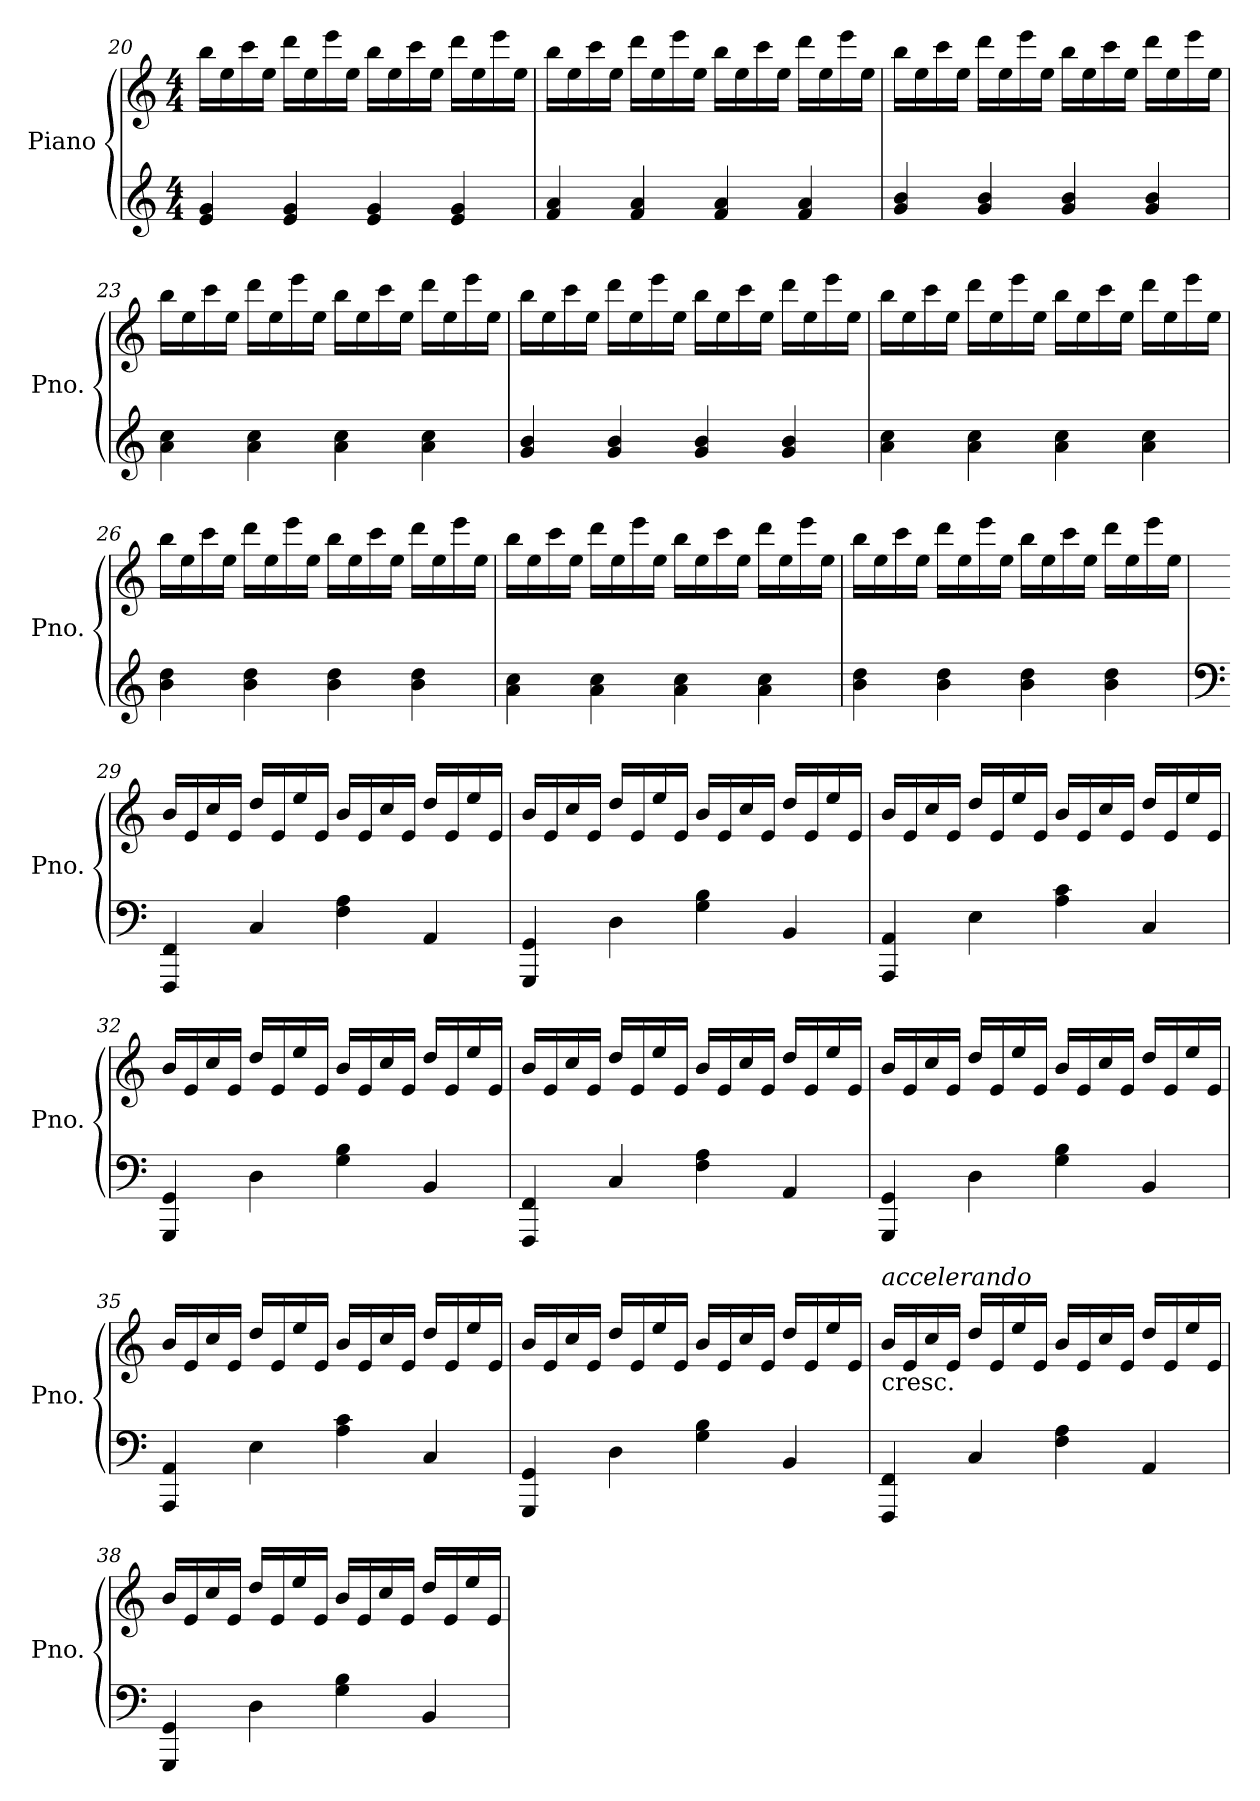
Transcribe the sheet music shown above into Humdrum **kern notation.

**kern	**kern
*part1	*part1
*staff2	*staff1
*I"Piano	*
*I'Pno.	*
*clefG2	*clefG2
*k[]	*k[]
*M4/4	*M4/4
=20	=20
4e/ 4g/	16bb\LL
.	16ee\
.	16ccc\
.	16ee\JJ
4e/ 4g/	16ddd\LL
.	16ee\
.	16eee\
.	16ee\JJ
4e/ 4g/	16bb\LL
.	16ee\
.	16ccc\
.	16ee\JJ
4e/ 4g/	16ddd\LL
.	16ee\
.	16eee\
.	16ee\JJ
=21	=21
4f/ 4a/	16bb\LL
.	16ee\
.	16ccc\
.	16ee\JJ
4f/ 4a/	16ddd\LL
.	16ee\
.	16eee\
.	16ee\JJ
4f/ 4a/	16bb\LL
.	16ee\
.	16ccc\
.	16ee\JJ
4f/ 4a/	16ddd\LL
.	16ee\
.	16eee\
.	16ee\JJ
=22	=22
4g/ 4b/	16bb\LL
.	16ee\
.	16ccc\
.	16ee\JJ
4g/ 4b/	16ddd\LL
.	16ee\
.	16eee\
.	16ee\JJ
4g/ 4b/	16bb\LL
.	16ee\
.	16ccc\
.	16ee\JJ
4g/ 4b/	16ddd\LL
.	16ee\
.	16eee\
.	16ee\JJ
=23	=23
4a\ 4cc\	16bb\LL
.	16ee\
.	16ccc\
.	16ee\JJ
4a\ 4cc\	16ddd\LL
.	16ee\
.	16eee\
.	16ee\JJ
4a\ 4cc\	16bb\LL
.	16ee\
.	16ccc\
.	16ee\JJ
4a\ 4cc\	16ddd\LL
.	16ee\
.	16eee\
.	16ee\JJ
=24	=24
4g/ 4b/	16bb\LL
.	16ee\
.	16ccc\
.	16ee\JJ
4g/ 4b/	16ddd\LL
.	16ee\
.	16eee\
.	16ee\JJ
4g/ 4b/	16bb\LL
.	16ee\
.	16ccc\
.	16ee\JJ
4g/ 4b/	16ddd\LL
.	16ee\
.	16eee\
.	16ee\JJ
=25	=25
4a\ 4cc\	16bb\LL
.	16ee\
.	16ccc\
.	16ee\JJ
4a\ 4cc\	16ddd\LL
.	16ee\
.	16eee\
.	16ee\JJ
4a\ 4cc\	16bb\LL
.	16ee\
.	16ccc\
.	16ee\JJ
4a\ 4cc\	16ddd\LL
.	16ee\
.	16eee\
.	16ee\JJ
=26	=26
4b\ 4dd\	16bb\LL
.	16ee\
.	16ccc\
.	16ee\JJ
4b\ 4dd\	16ddd\LL
.	16ee\
.	16eee\
.	16ee\JJ
4b\ 4dd\	16bb\LL
.	16ee\
.	16ccc\
.	16ee\JJ
4b\ 4dd\	16ddd\LL
.	16ee\
.	16eee\
.	16ee\JJ
=27	=27
4a\ 4cc\	16bb\LL
.	16ee\
.	16ccc\
.	16ee\JJ
4a\ 4cc\	16ddd\LL
.	16ee\
.	16eee\
.	16ee\JJ
4a\ 4cc\	16bb\LL
.	16ee\
.	16ccc\
.	16ee\JJ
4a\ 4cc\	16ddd\LL
.	16ee\
.	16eee\
.	16ee\JJ
=28	=28
4b\ 4dd\	16bb\LL
.	16ee\
.	16ccc\
.	16ee\JJ
4b\ 4dd\	16ddd\LL
.	16ee\
.	16eee\
.	16ee\JJ
4b\ 4dd\	16bb\LL
.	16ee\
.	16ccc\
.	16ee\JJ
4b\ 4dd\	16ddd\LL
.	16ee\
.	16eee\
.	16ee\JJ
=29	=29
*clefF4	*
4FFF/ 4FF/	16b/LL
.	16e/
.	16cc/
.	16e/JJ
4C/	16dd/LL
.	16e/
.	16ee/
.	16e/JJ
4F\ 4A\	16b/LL
.	16e/
.	16cc/
.	16e/JJ
4AA/	16dd/LL
.	16e/
.	16ee/
.	16e/JJ
=30	=30
4GGG/ 4GG/	16b/LL
.	16e/
.	16cc/
.	16e/JJ
4D\	16dd/LL
.	16e/
.	16ee/
.	16e/JJ
4G\ 4B\	16b/LL
.	16e/
.	16cc/
.	16e/JJ
4BB/	16dd/LL
.	16e/
.	16ee/
.	16e/JJ
=31	=31
4AAA/ 4AA/	16b/LL
.	16e/
.	16cc/
.	16e/JJ
4E\	16dd/LL
.	16e/
.	16ee/
.	16e/JJ
4A\ 4c\	16b/LL
.	16e/
.	16cc/
.	16e/JJ
4C/	16dd/LL
.	16e/
.	16ee/
.	16e/JJ
=32	=32
4GGG/ 4GG/	16b/LL
.	16e/
.	16cc/
.	16e/JJ
4D\	16dd/LL
.	16e/
.	16ee/
.	16e/JJ
4G\ 4B\	16b/LL
.	16e/
.	16cc/
.	16e/JJ
4BB/	16dd/LL
.	16e/
.	16ee/
.	16e/JJ
=33	=33
4FFF/ 4FF/	16b/LL
.	16e/
.	16cc/
.	16e/JJ
4C/	16dd/LL
.	16e/
.	16ee/
.	16e/JJ
4F\ 4A\	16b/LL
.	16e/
.	16cc/
.	16e/JJ
4AA/	16dd/LL
.	16e/
.	16ee/
.	16e/JJ
=34	=34
4GGG/ 4GG/	16b/LL
.	16e/
.	16cc/
.	16e/JJ
4D\	16dd/LL
.	16e/
.	16ee/
.	16e/JJ
4G\ 4B\	16b/LL
.	16e/
.	16cc/
.	16e/JJ
4BB/	16dd/LL
.	16e/
.	16ee/
.	16e/JJ
=35	=35
4AAA/ 4AA/	16b/LL
.	16e/
.	16cc/
.	16e/JJ
4E\	16dd/LL
.	16e/
.	16ee/
.	16e/JJ
4A\ 4c\	16b/LL
.	16e/
.	16cc/
.	16e/JJ
4C/	16dd/LL
.	16e/
.	16ee/
.	16e/JJ
=36	=36
4GGG/ 4GG/	16b/LL
.	16e/
.	16cc/
.	16e/JJ
4D\	16dd/LL
.	16e/
.	16ee/
.	16e/JJ
4G\ 4B\	16b/LL
.	16e/
.	16cc/
.	16e/JJ
4BB/	16dd/LL
.	16e/
.	16ee/
.	16e/JJ
=37	=37
!	!LO:TX:a:i:t=accelerando
!	!LO:TX:b:t=cresc.
4FFF/ 4FF/	16b/LL
.	16e/
.	16cc/
.	16e/JJ
4C/	16dd/LL
.	16e/
.	16ee/
.	16e/JJ
4F\ 4A\	16b/LL
.	16e/
.	16cc/
.	16e/JJ
4AA/	16dd/LL
.	16e/
.	16ee/
.	16e/JJ
=38	=38
4GGG/ 4GG/	16b/LL
.	16e/
.	16cc/
.	16e/JJ
4D\	16dd/LL
.	16e/
.	16ee/
.	16e/JJ
4G\ 4B\	16b/LL
.	16e/
.	16cc/
.	16e/JJ
4BB/	16dd/LL
.	16e/
.	16ee/
.	16e/JJ
=	=
*-	*-
